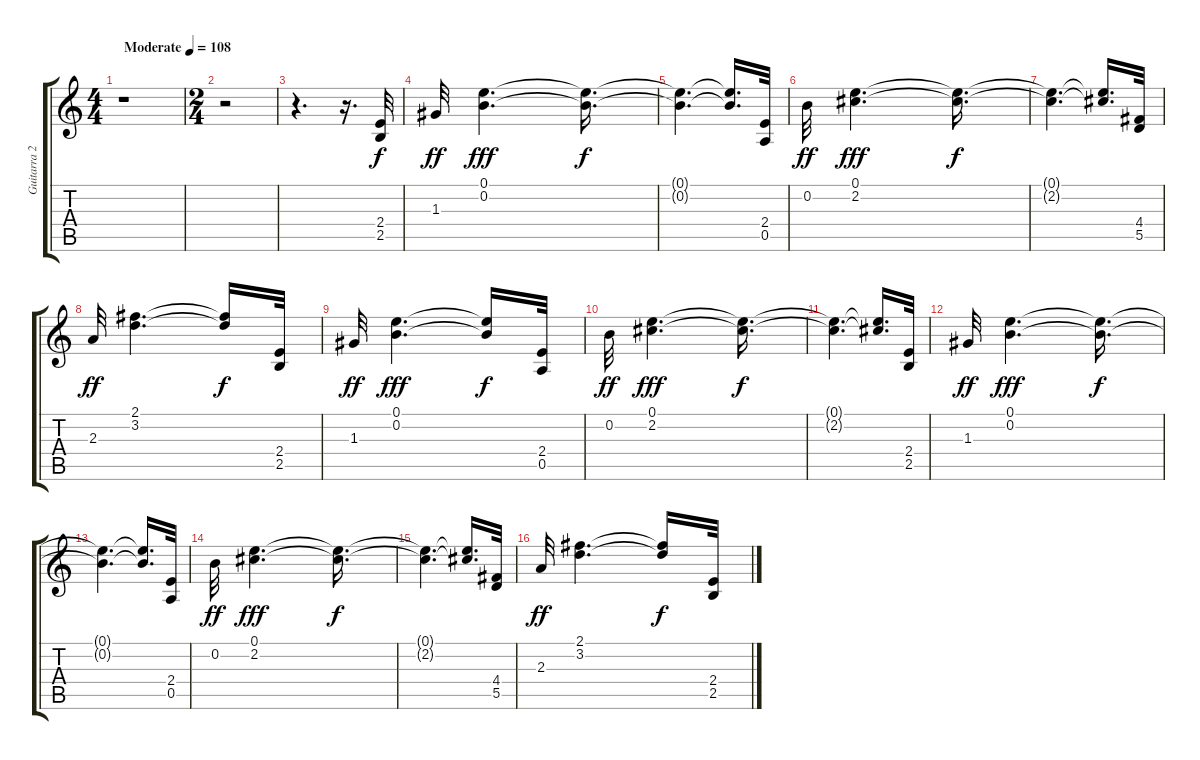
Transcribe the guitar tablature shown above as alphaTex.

\track ("Guitarra 2" "Guitarra 2") {instrument acousticguitarnylon}
\staff {score tabs}
\tuning (E4 B3 G3 D3 A2 E2) {hide}
\ts (4 4)
\tempo (108 "Moderate")
\clef g2
\ks c
r.1{dy f instrument acousticguitarnylon} |
\ts (2 4)
r.2 |
r.4{d} r.16{d} (2.4 2.5).32 |
1.3.32{dy ff} (0.1 0.2).4{d dy fff} (0.1{t} 0.2{t}).16{d dy f} |
(0.1{t} 0.2{t}).4{d} (0.1{t} 0.2{t}).16{d} (2.4 0.5).32 |
0.2.32{dy ff} (0.1 2.2).4{d dy fff} (0.1{t} 2.2{t}).16{d dy f} |
(0.1{t} 2.2{t}).4{d} (0.1{t} 2.2{t}).16{d} (4.4 5.5).32 |
2.3.32{dy ff} (2.1 3.2).4{d} (2.1{t} 3.2{t}).16{dy f} (2.4 2.5).32 |
1.3.32{dy ff} (0.1 0.2).4{d dy fff} (0.1{t} 0.2{t}).16{dy f} (2.4 0.5).32 |
0.2.32{dy ff} (0.1 2.2).4{d dy fff} (0.1{t} 2.2{t}).16{d dy f} |
(0.1{t} 2.2{t}).4{d} (0.1{t} 2.2{t}).16{d} (2.4 2.5).32 |
1.3.32{dy ff} (0.1 0.2).4{d dy fff} (0.1{t} 0.2{t}).16{d dy f} |
(0.1{t} 0.2{t}).4{d} (0.1{t} 0.2{t}).16{d} (2.4 0.5).32 |
0.2.32{dy ff} (0.1 2.2).4{d dy fff} (0.1{t} 2.2{t}).16{d dy f} |
(0.1{t} 2.2{t}).4{d} (0.1{t} 2.2{t}).16{d} (4.4 5.5).32 |
2.3.32{dy ff} (2.1 3.2).4{d} (2.1{t} 3.2{t}).16{dy f} (2.4 2.5).32
